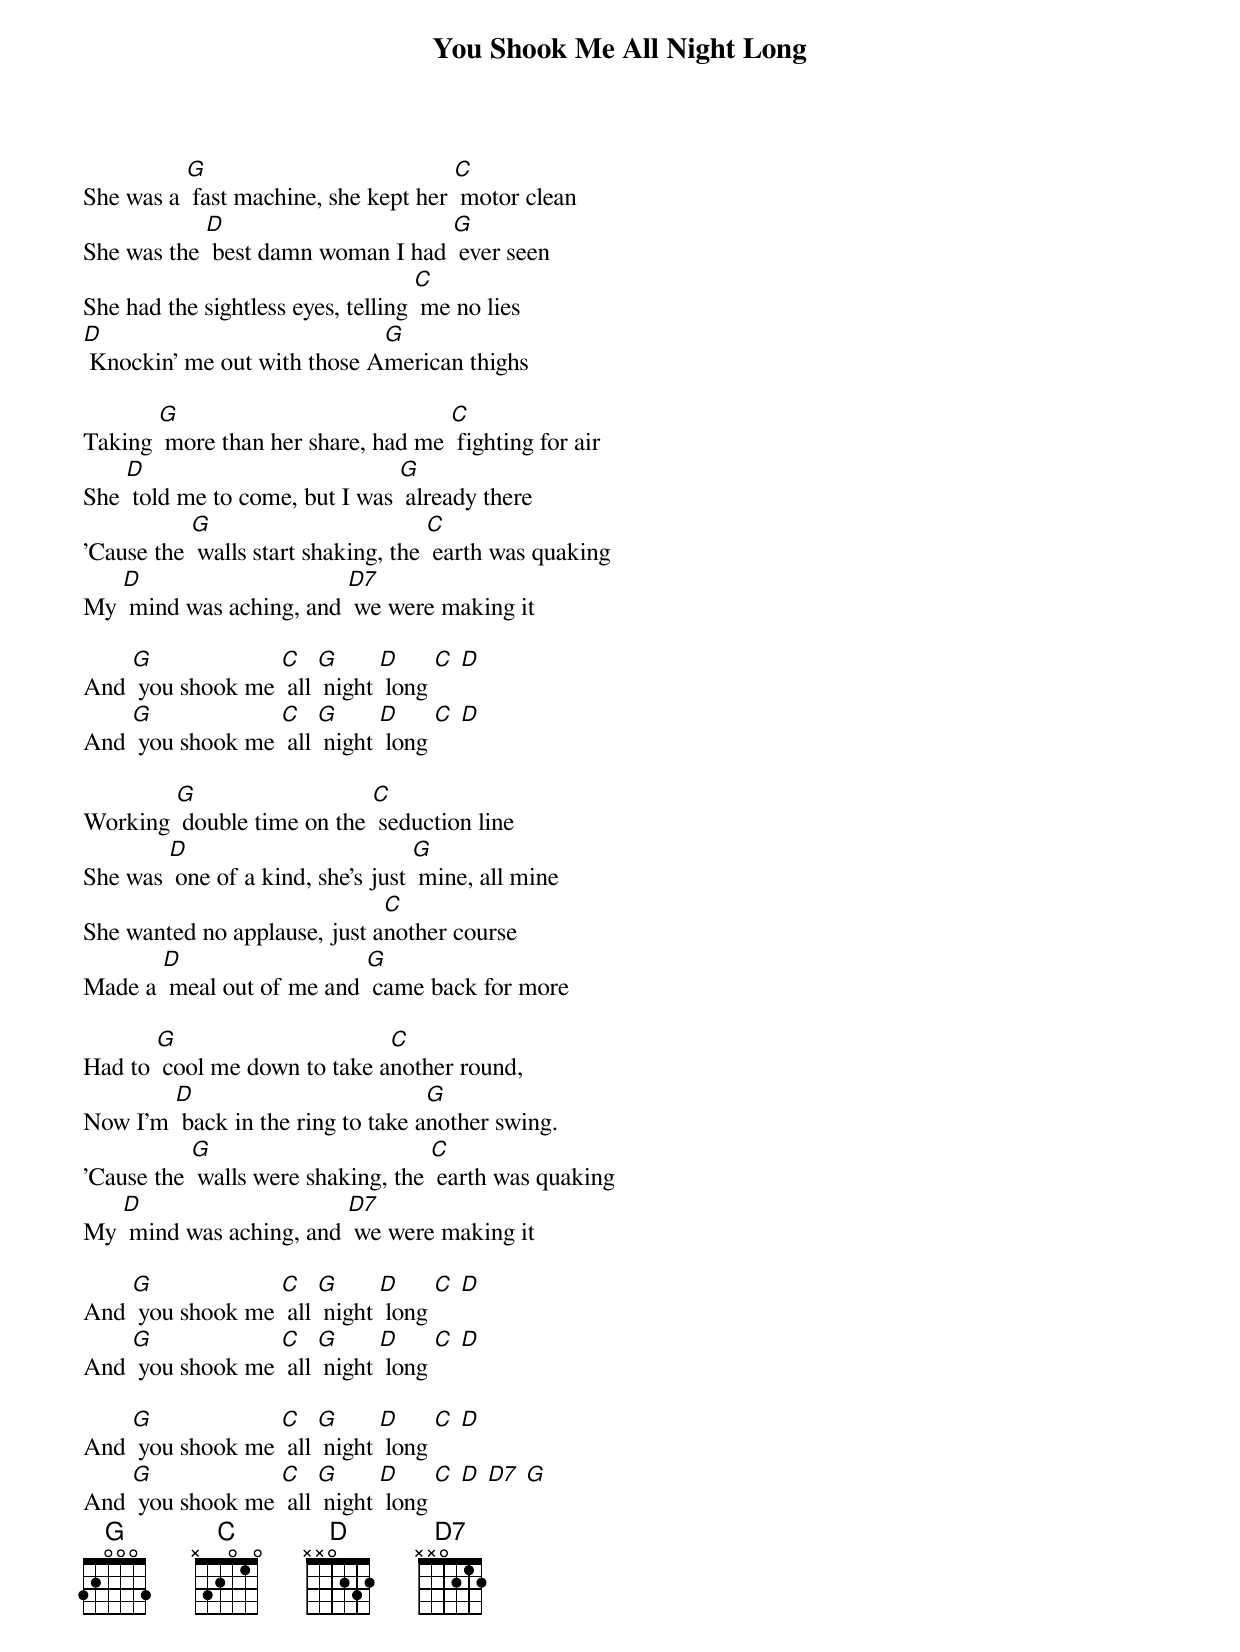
{t:You Shook Me All Night Long}
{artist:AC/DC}
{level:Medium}

She was a [G] fast machine, she kept her [C] motor clean
She was the [D] best damn woman I had [G] ever seen
She had the sightless eyes, telling [C] me no lies
[D] Knockin' me out with those A[G]merican thighs

Taking [G] more than her share, had me [C] fighting for air
She [D] told me to come, but I was [G] already there
'Cause the [G] walls start shaking, the [C] earth was quaking
My [D] mind was aching, and [D7] we were making it

And [G] you shook me [C] all [G] night [D] long [C] [D]
And [G] you shook me [C] all [G] night [D] long [C] [D]

Working [G] double time on the [C] seduction line
She was [D] one of a kind, she's just [G] mine, all mine
She wanted no applause, just a[C]nother course
Made a [D] meal out of me and [G] came back for more

Had to [G] cool me down to take a[C]nother round,
Now I'm [D] back in the ring to take a[G]nother swing.
'Cause the [G] walls were shaking, the [C] earth was quaking
My [D] mind was aching, and [D7] we were making it

And [G] you shook me [C] all [G] night [D] long [C] [D]
And [G] you shook me [C] all [G] night [D] long [C] [D]

And [G] you shook me [C] all [G] night [D] long [C] [D]
And [G] you shook me [C] all [G] night [D] long [C] [D] [D7] [G]
